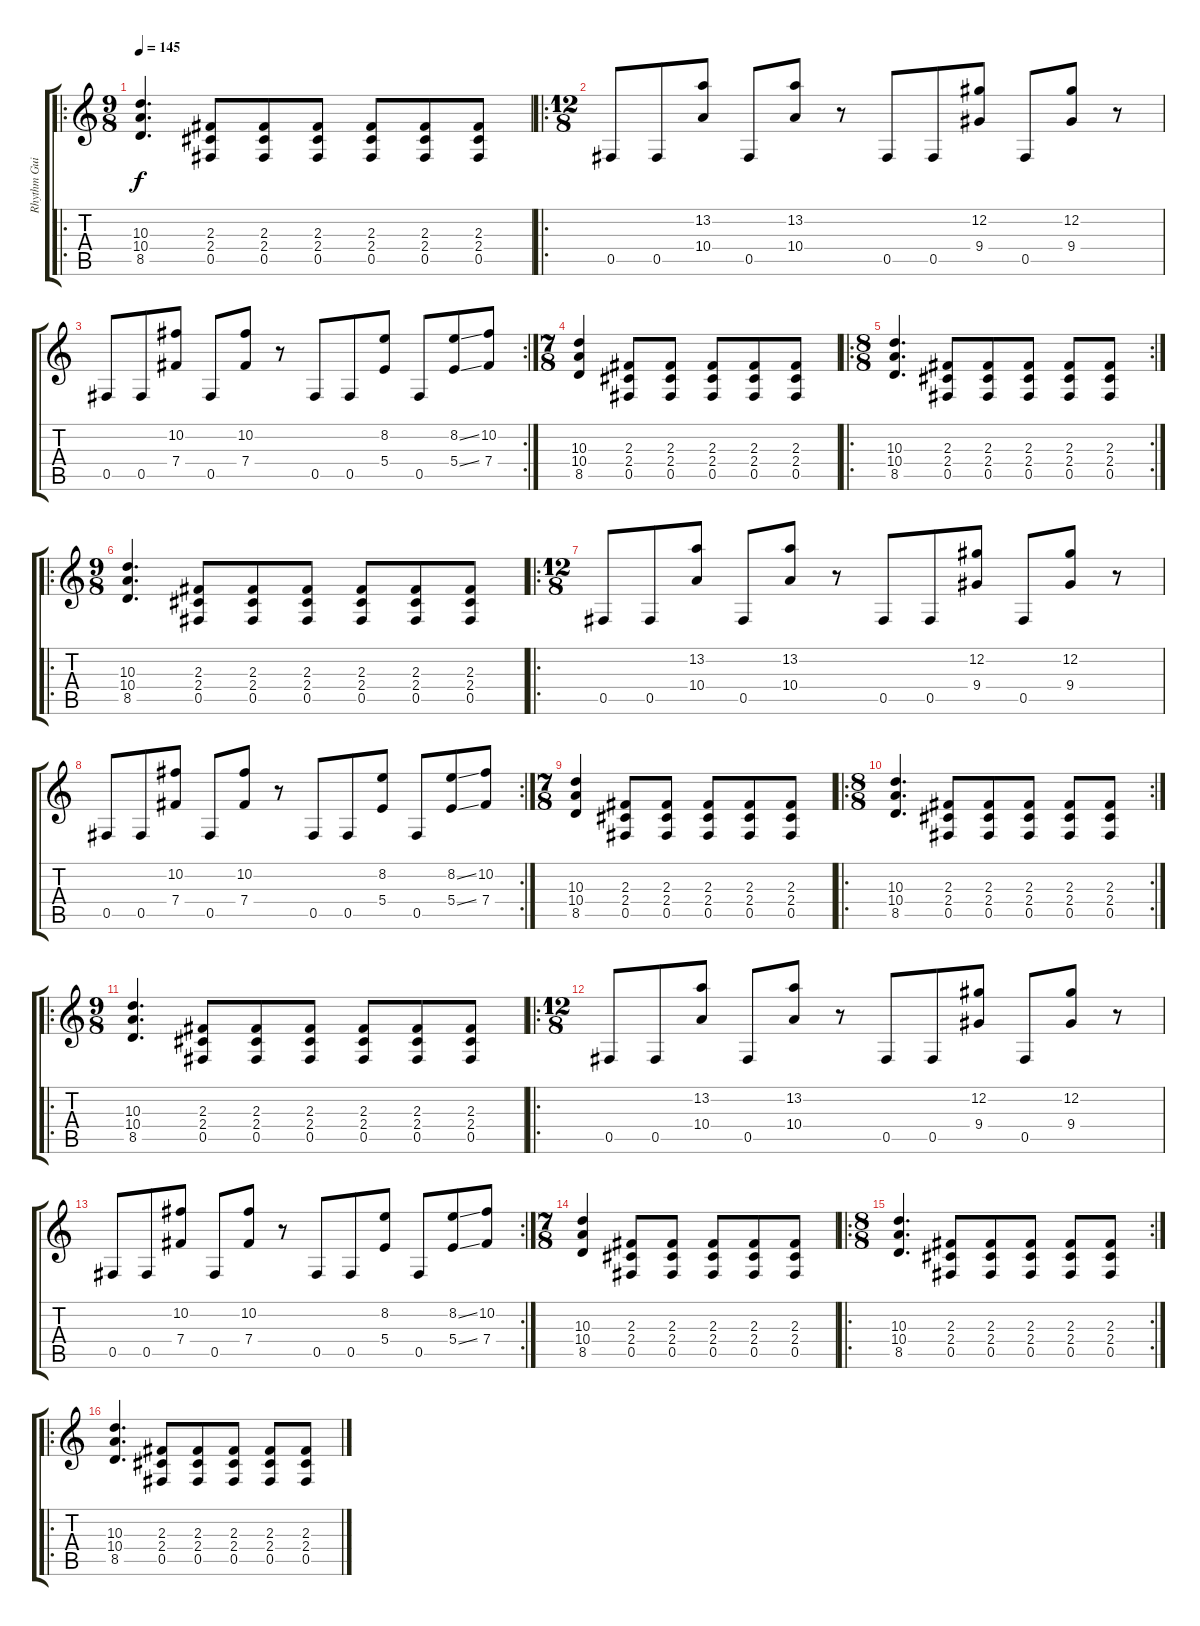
\track ("Rhythm Guitar 1" "Rhythm Gui") {instrument distortionguitar}
\staff {score tabs}
\tuning (Db4 Ab3 E3 B2 Gb2 B1) {hide}
\ro
\ts (9 8)
\tempo 145
\clef g2
\ks c
(10.3 10.4 8.5).4{d dy f} (2.3 2.4 0.5).8 (2.3 2.4 0.5).8 (2.3 2.4 0.5).8 (2.3 2.4 0.5).8 (2.3 2.4 0.5).8 (2.3 2.4 0.5).8 |
\ro
\ts (12 8)
0.5.8 0.5.8 (13.2 10.4).8 0.5.8 (13.2 10.4).8 r.8 0.5.8 0.5.8 (12.2 9.4).8 0.5.8 (12.2 9.4).8 r.8 |
\rc 2
0.5.8 0.5.8 (10.2 7.4).8 0.5.8 (10.2 7.4).8 r.8 0.5.8 0.5.8 (8.2 5.4).8 0.5.8 (8.2{ss} 5.4{ss}).8 (10.2 7.4).8 |
\ts (7 8)
(10.3 10.4 8.5).4 (2.3 2.4 0.5).8 (2.3 2.4 0.5).8 (2.3 2.4 0.5).8 (2.3 2.4 0.5).8 (2.3 2.4 0.5).8 |
\ro
\rc 2
\ts (8 8)
(10.3 10.4 8.5).4{d} (2.3 2.4 0.5).8 (2.3 2.4 0.5).8 (2.3 2.4 0.5).8 (2.3 2.4 0.5).8 (2.3 2.4 0.5).8 |
\ro
\ts (9 8)
(10.3 10.4 8.5).4{d} (2.3 2.4 0.5).8 (2.3 2.4 0.5).8 (2.3 2.4 0.5).8 (2.3 2.4 0.5).8 (2.3 2.4 0.5).8 (2.3 2.4 0.5).8 |
\ro
\ts (12 8)
0.5.8 0.5.8 (13.2 10.4).8 0.5.8 (13.2 10.4).8 r.8 0.5.8 0.5.8 (12.2 9.4).8 0.5.8 (12.2 9.4).8 r.8 |
\rc 2
0.5.8 0.5.8 (10.2 7.4).8 0.5.8 (10.2 7.4).8 r.8 0.5.8 0.5.8 (8.2 5.4).8 0.5.8 (8.2{ss} 5.4{ss}).8 (10.2 7.4).8 |
\ts (7 8)
(10.3 10.4 8.5).4 (2.3 2.4 0.5).8 (2.3 2.4 0.5).8 (2.3 2.4 0.5).8 (2.3 2.4 0.5).8 (2.3 2.4 0.5).8 |
\ro
\rc 2
\ts (8 8)
(10.3 10.4 8.5).4{d} (2.3 2.4 0.5).8 (2.3 2.4 0.5).8 (2.3 2.4 0.5).8 (2.3 2.4 0.5).8 (2.3 2.4 0.5).8 |
\ro
\ts (9 8)
(10.3 10.4 8.5).4{d} (2.3 2.4 0.5).8 (2.3 2.4 0.5).8 (2.3 2.4 0.5).8 (2.3 2.4 0.5).8 (2.3 2.4 0.5).8 (2.3 2.4 0.5).8 |
\ro
\ts (12 8)
0.5.8 0.5.8 (13.2 10.4).8 0.5.8 (13.2 10.4).8 r.8 0.5.8 0.5.8 (12.2 9.4).8 0.5.8 (12.2 9.4).8 r.8 |
\rc 2
0.5.8 0.5.8 (10.2 7.4).8 0.5.8 (10.2 7.4).8 r.8 0.5.8 0.5.8 (8.2 5.4).8 0.5.8 (8.2{ss} 5.4{ss}).8 (10.2 7.4).8 |
\ts (7 8)
(10.3 10.4 8.5).4 (2.3 2.4 0.5).8 (2.3 2.4 0.5).8 (2.3 2.4 0.5).8 (2.3 2.4 0.5).8 (2.3 2.4 0.5).8 |
\ro
\rc 2
\ts (8 8)
(10.3 10.4 8.5).4{d} (2.3 2.4 0.5).8 (2.3 2.4 0.5).8 (2.3 2.4 0.5).8 (2.3 2.4 0.5).8 (2.3 2.4 0.5).8 |
\ro
(10.3 10.4 8.5).4{d} (2.3 2.4 0.5).8 (2.3 2.4 0.5).8 (2.3 2.4 0.5).8 (2.3 2.4 0.5).8 (2.3 2.4 0.5).8
